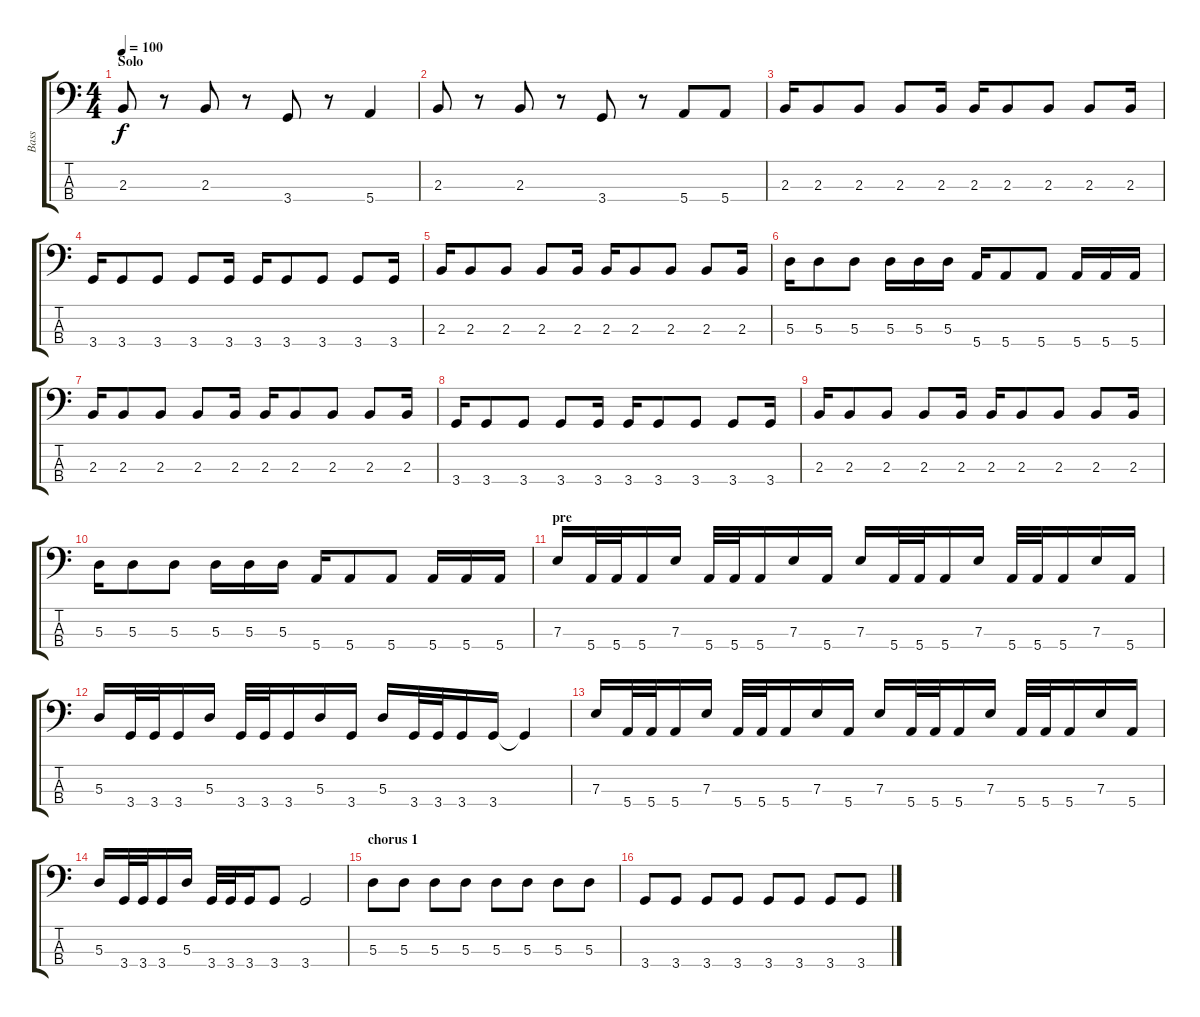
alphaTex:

\track ("Bass" "Bass") {instrument electricbasspick}
\staff {score tabs}
\tuning (G2 D2 A1 E1) {hide}
\ts (4 4)
\section ("" "Solo")
\tempo 100
\clef f4
\ks c
2.3.8{dy f} r.8 2.3.8 r.8 3.4.8 r.8 5.4.4 |
2.3.8 r.8 2.3.8 r.8 3.4.8 r.8 5.4.8 5.4.8 |
2.3.16 2.3.8 2.3.8 2.3.8 2.3.16 2.3.16 2.3.8 2.3.8 2.3.8 2.3.16 |
3.4.16 3.4.8 3.4.8 3.4.8 3.4.16 3.4.16 3.4.8 3.4.8 3.4.8 3.4.16 |
2.3.16 2.3.8 2.3.8 2.3.8 2.3.16 2.3.16 2.3.8 2.3.8 2.3.8 2.3.16 |
5.3.16 5.3.8 5.3.8 5.3.16 5.3.16 5.3.16 5.4.16 5.4.8 5.4.8 5.4.16 5.4.16 5.4.16 |
2.3.16 2.3.8 2.3.8 2.3.8 2.3.16 2.3.16 2.3.8 2.3.8 2.3.8 2.3.16 |
3.4.16 3.4.8 3.4.8 3.4.8 3.4.16 3.4.16 3.4.8 3.4.8 3.4.8 3.4.16 |
2.3.16 2.3.8 2.3.8 2.3.8 2.3.16 2.3.16 2.3.8 2.3.8 2.3.8 2.3.16 |
5.3.16 5.3.8 5.3.8 5.3.16 5.3.16 5.3.16 5.4.16 5.4.8 5.4.8 5.4.16 5.4.16 5.4.16 |
\section ("" "pre")
7.3.16 5.4.32 5.4.32 5.4.16 7.3.16 5.4.32 5.4.32 5.4.16 7.3.16 5.4.16 7.3.16 5.4.32 5.4.32 5.4.16 7.3.16 5.4.32 5.4.32 5.4.16 7.3.16 5.4.16 |
5.3.16 3.4.32 3.4.32 3.4.16 5.3.16 3.4.32 3.4.32 3.4.16 5.3.16 3.4.16 5.3.16 3.4.32 3.4.32 3.4.16 3.4.16 3.4{t}.4 |
7.3.16 5.4.32 5.4.32 5.4.16 7.3.16 5.4.32 5.4.32 5.4.16 7.3.16 5.4.16 7.3.16 5.4.32 5.4.32 5.4.16 7.3.16 5.4.32 5.4.32 5.4.16 7.3.16 5.4.16 |
5.3.16 3.4.32 3.4.32 3.4.16 5.3.16 3.4.32 3.4.32 3.4.16 3.4.8 3.4.2 |
\section ("" "chorus 1")
5.3.8 5.3.8 5.3.8 5.3.8 5.3.8 5.3.8 5.3.8 5.3.8 |
3.4.8 3.4.8 3.4.8 3.4.8 3.4.8 3.4.8 3.4.8 3.4.8
